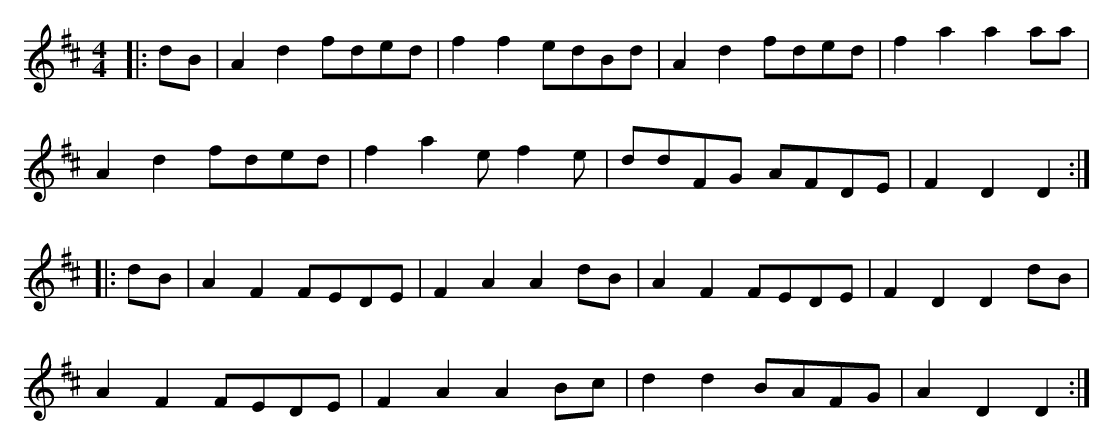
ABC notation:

X:1
M:4/4
K:D
|:dB|A2 d2 fded|f2 f2 edBd|A2 d2 fded|f2 a2 a2 aa|
A2 d2 fded|f2 a2 e f2 e|ddFG AFDE|F2 D2 D2:|
|:dB|A2 F2 FEDE|F2 A2 A2 dB|A2 F2 FEDE|F2 D2 D2 dB|
A2 F2 FEDE|F2 A2 A2 Bc|d2 d2 BAFG|A2 D2 D2:|
